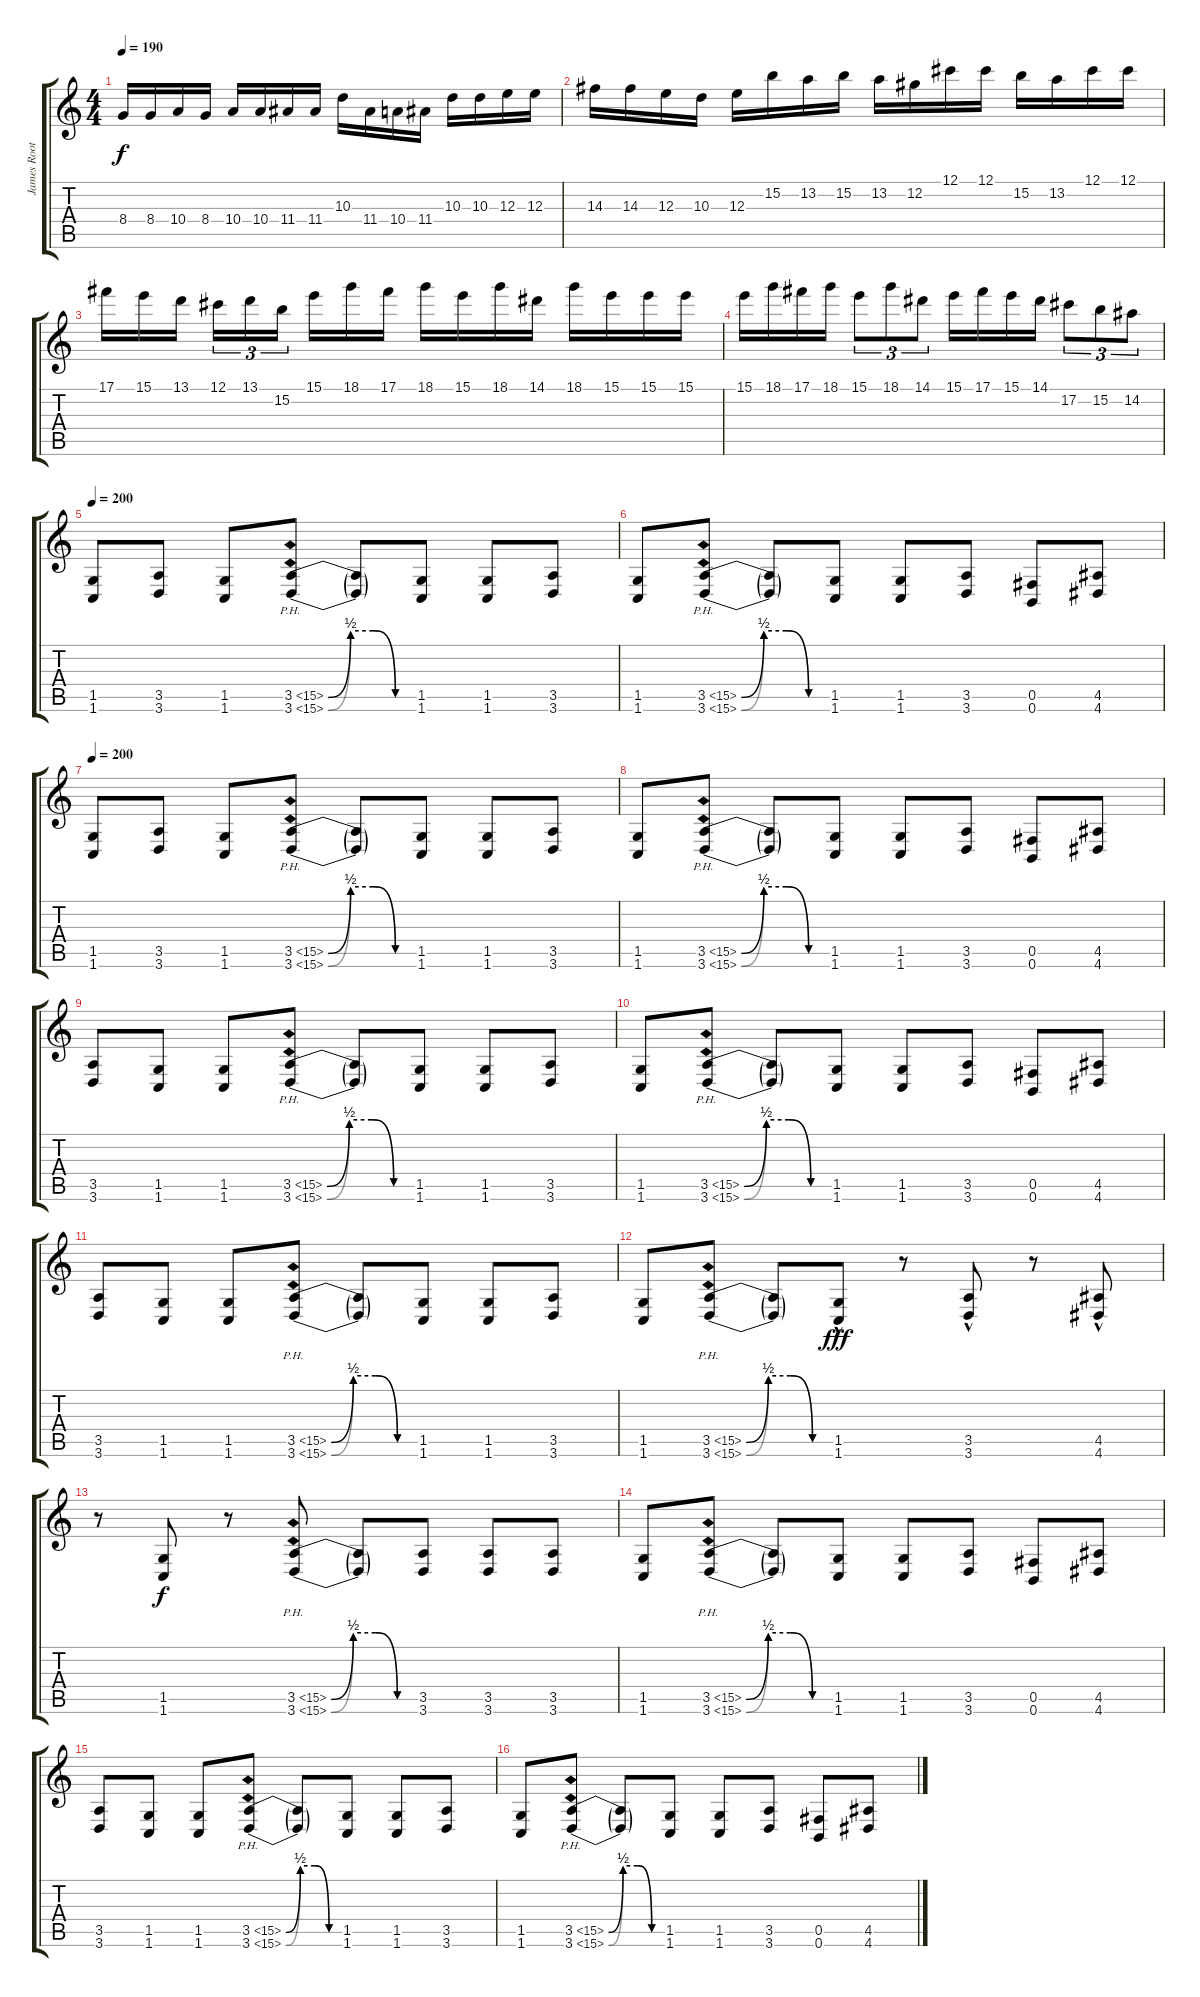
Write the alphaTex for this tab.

\track ("James Root" "James Root") {instrument distortionguitar}
\staff {score tabs}
\tuning (Db4 Ab3 E3 B2 Gb2 B1) {hide}
\ts (4 4)
\tempo 190
\clef g2
\ks c
8.4.16{dy f} 8.4.16 10.4.16 8.4.16 10.4.16 10.4.16 11.4.16 11.4.16 10.3.16 11.4.16 10.4.16 11.4.16 10.3.16 10.3.16 12.3.16 12.3.16 |
14.3.16 14.3.16 12.3.16 10.3.16 12.3.16 15.2.16 13.2.16 15.2.16 13.2.16 12.2.16 12.1.16 12.1.16 15.2.16 13.2.16 12.1.16 12.1.16 |
17.1.16 15.1.16 13.1.16{beam splitsecondary} 12.1.16{tu (3 2)} 13.1.16{tu (3 2)} 15.2.16{tu (3 2) beam splitsecondary} 15.1.16 18.1.16 17.1.16 18.1.16 15.1.16 18.1.16 14.1.16 18.1.16 15.1.16 15.1.16 15.1.16 |
15.1.16 18.1.16 17.1.16 18.1.16 15.1.8{tu (3 2)} 18.1.8{tu (3 2)} 14.1.8{tu (3 2)} 15.1.16 17.1.16 15.1.16 14.1.16 17.2.8{tu (3 2)} 15.2.8{tu (3 2)} 14.2.8{tu (3 2)} |
\tempo 180
\tempo 200
(1.5 1.6).8 (3.5 3.6).8 (1.5 1.6).8 (3.5{be (custom 0 0 15 2 30 2 45 0 60 0) ph 12} 3.6{be (custom 0 0 15 2 30 2 45 0 60 0) ph 12}).8 (3.5{t} 3.6{t}).8 (1.5 1.6).8 (1.5 1.6).8 (3.5 3.6).8 |
(1.5 1.6).8 (3.5{be (custom 0 0 15 2 30 2 45 0 60 0) ph 12} 3.6{be (custom 0 0 15 2 30 2 45 0 60 0) ph 12}).8 (3.5{t} 3.6{t}).8 (1.5 1.6).8 (1.5 1.6).8 (3.5 3.6).8 (0.5 0.6).8 (4.5 4.6).8 |
\tempo 200
(1.5 1.6).8 (3.5 3.6).8 (1.5 1.6).8 (3.5{be (custom 0 0 15 2 30 2 45 0 60 0) ph 12} 3.6{be (custom 0 0 15 2 30 2 45 0 60 0) ph 12}).8 (3.5{t} 3.6{t}).8 (1.5 1.6).8 (1.5 1.6).8 (3.5 3.6).8 |
(1.5 1.6).8 (3.5{be (custom 0 0 15 2 30 2 45 0 60 0) ph 12} 3.6{be (custom 0 0 15 2 30 2 45 0 60 0) ph 12}).8 (3.5{t} 3.6{t}).8 (1.5 1.6).8 (1.5 1.6).8 (3.5 3.6).8 (0.5 0.6).8 (4.5 4.6).8 |
(3.5 3.6).8 (1.5 1.6).8 (1.5 1.6).8 (3.5{be (custom 0 0 15 2 30 2 45 0 60 0) ph 12} 3.6{be (custom 0 0 15 2 30 2 45 0 60 0) ph 12}).8 (3.5{t} 3.6{t}).8 (1.5 1.6).8 (1.5 1.6).8 (3.5 3.6).8 |
(1.5 1.6).8 (3.5{be (custom 0 0 15 2 30 2 45 0 60 0) ph 12} 3.6{be (custom 0 0 15 2 30 2 45 0 60 0) ph 12}).8 (3.5{t} 3.6{t}).8 (1.5 1.6).8 (1.5 1.6).8 (3.5 3.6).8 (0.5 0.6).8 (4.5 4.6).8 |
(3.5 3.6).8 (1.5 1.6).8 (1.5 1.6).8 (3.5{be (custom 0 0 15 2 30 2 45 0 60 0) ph 12} 3.6{be (custom 0 0 15 2 30 2 45 0 60 0) ph 12}).8 (3.5{t} 3.6{t}).8 (1.5 1.6).8 (1.5 1.6).8 (3.5 3.6).8 |
(1.5 1.6).8 (3.5{be (custom 0 0 15 2 30 2 45 0 60 0) ph 12} 3.6{be (custom 0 0 15 2 30 2 45 0 60 0) ph 12}).8 (3.5{t} 3.6{t}).8 (1.5{hac} 1.6{hac}).8{dy fff} r.8 (3.5{hac} 3.6{hac}).8 r.8 (4.5{hac} 4.6{hac}).8 |
r.8 (1.5 1.6).8{dy f} r.8 (3.5{be (custom 0 0 15 2 30 2 45 0 60 0) ph 12} 3.6{be (custom 0 0 15 2 30 2 45 0 60 0) ph 12}).8 (3.5{t} 3.6{t}).8 (3.5 3.6).8 (3.5 3.6).8 (3.5 3.6).8 |
(1.5 1.6).8 (3.5{be (custom 0 0 15 2 30 2 45 0 60 0) ph 12} 3.6{be (custom 0 0 15 2 30 2 45 0 60 0) ph 12}).8 (3.5{t} 3.6{t}).8 (1.5 1.6).8 (1.5 1.6).8 (3.5 3.6).8 (0.5 0.6).8 (4.5 4.6).8 |
(3.5 3.6).8 (1.5 1.6).8 (1.5 1.6).8 (3.5{be (custom 0 0 15 2 30 2 45 0 60 0) ph 12} 3.6{be (custom 0 0 15 2 30 2 45 0 60 0) ph 12}).8 (3.5{t} 3.6{t}).8 (1.5 1.6).8 (1.5 1.6).8 (3.5 3.6).8 |
(1.5 1.6).8 (3.5{be (custom 0 0 15 2 30 2 45 0 60 0) ph 12} 3.6{be (custom 0 0 15 2 30 2 45 0 60 0) ph 12}).8 (3.5{t} 3.6{t}).8 (1.5 1.6).8 (1.5 1.6).8 (3.5 3.6).8 (0.5 0.6).8 (4.5 4.6).8
